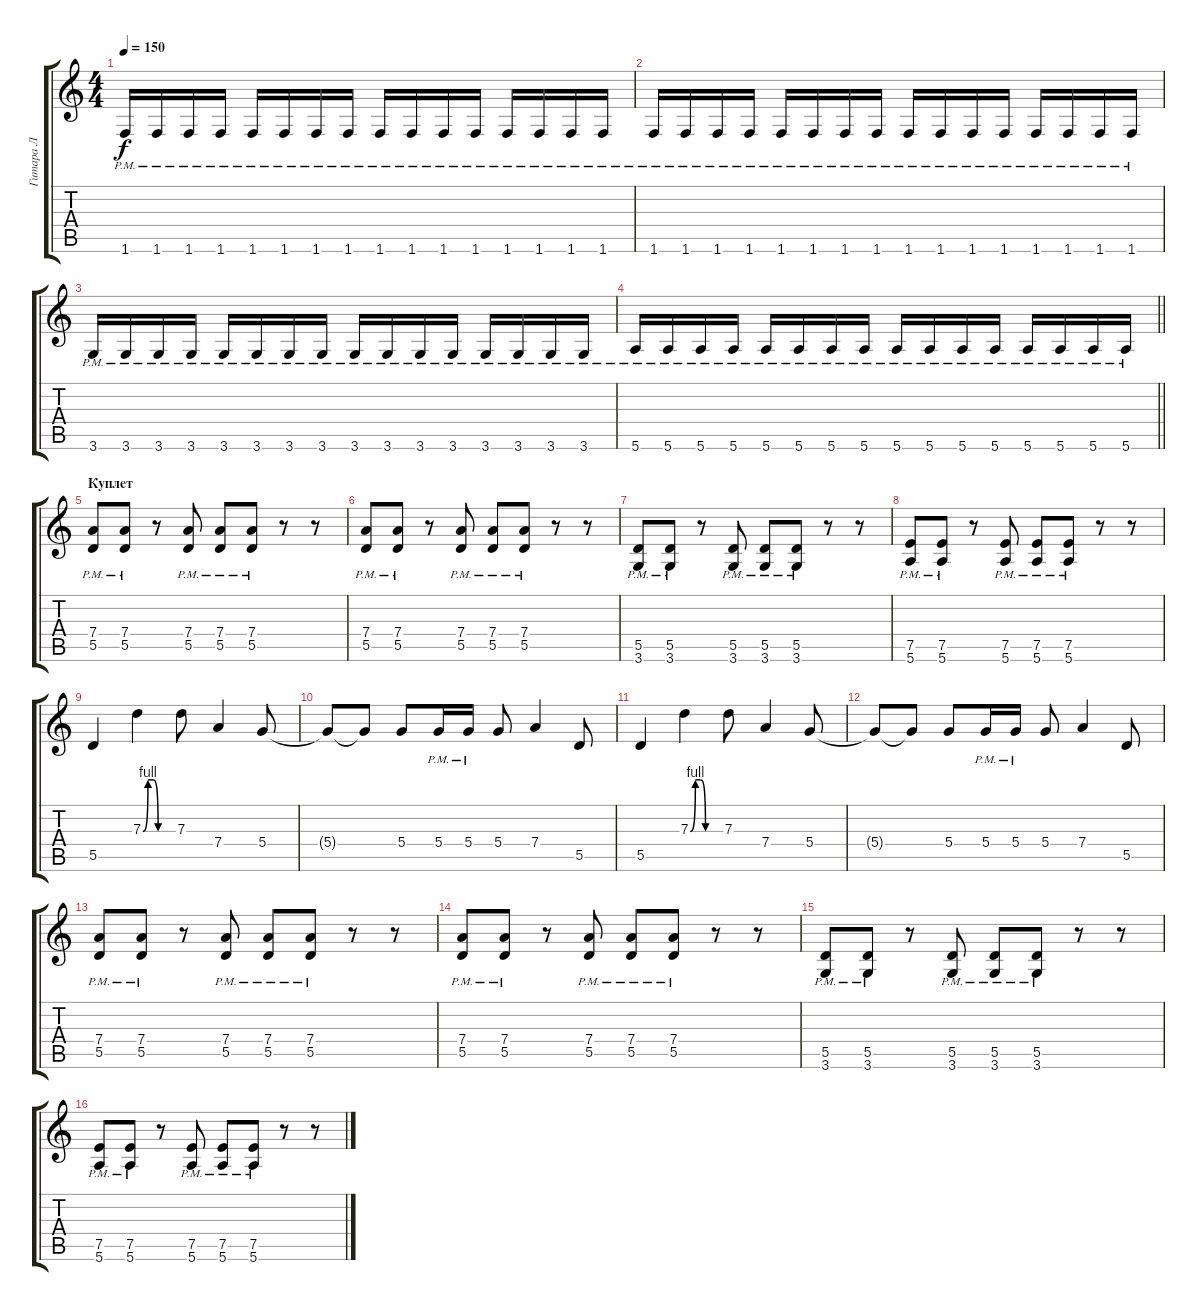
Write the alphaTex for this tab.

\track ("Гитара Л" "Гитара Л") {instrument distortionguitar}
\staff {score tabs}
\tuning (E4 B3 G3 D3 A2 E2) {hide}
\ts (4 4)
\tempo 150
\clef g2
\ks c
1.6{pm}.16{dy f} 1.6{pm}.16 1.6{pm}.16 1.6{pm}.16 1.6{pm}.16 1.6{pm}.16 1.6{pm}.16 1.6{pm}.16 1.6{pm}.16 1.6{pm}.16 1.6{pm}.16 1.6{pm}.16 1.6{pm}.16 1.6{pm}.16 1.6{pm}.16 1.6{pm}.16 |
1.6{pm}.16 1.6{pm}.16 1.6{pm}.16 1.6{pm}.16 1.6{pm}.16 1.6{pm}.16 1.6{pm}.16 1.6{pm}.16 1.6{pm}.16 1.6{pm}.16 1.6{pm}.16 1.6{pm}.16 1.6{pm}.16 1.6{pm}.16 1.6{pm}.16 1.6{pm}.16 |
3.6{pm}.16 3.6{pm}.16 3.6{pm}.16 3.6{pm}.16 3.6{pm}.16 3.6{pm}.16 3.6{pm}.16 3.6{pm}.16 3.6{pm}.16 3.6{pm}.16 3.6{pm}.16 3.6{pm}.16 3.6{pm}.16 3.6{pm}.16 3.6{pm}.16 3.6{pm}.16 |
\barLineRight lightlight
5.6{pm}.16 5.6{pm}.16 5.6{pm}.16 5.6{pm}.16 5.6{pm}.16 5.6{pm}.16 5.6{pm}.16 5.6{pm}.16 5.6{pm}.16 5.6{pm}.16 5.6{pm}.16 5.6{pm}.16 5.6{pm}.16 5.6{pm}.16 5.6{pm}.16 5.6{pm}.16 |
\section ("" "Куплет")
(7.4{pm} 5.5{pm}).8 (7.4{pm} 5.5{pm}).8 r.8 (7.4{pm} 5.5{pm}).8 (7.4{pm} 5.5{pm}).8 (7.4{pm} 5.5{pm}).8 r.8 r.8 |
(7.4{pm} 5.5{pm}).8 (7.4{pm} 5.5{pm}).8 r.8 (7.4{pm} 5.5{pm}).8 (7.4{pm} 5.5{pm}).8 (7.4{pm} 5.5{pm}).8 r.8 r.8 |
(5.5{pm} 3.6{pm}).8 (5.5{pm} 3.6{pm}).8 r.8 (5.5{pm} 3.6{pm}).8 (5.5{pm} 3.6{pm}).8 (5.5{pm} 3.6{pm}).8 r.8 r.8 |
(7.5{pm} 5.6{pm}).8 (7.5{pm} 5.6{pm}).8 r.8 (7.5{pm} 5.6{pm}).8 (7.5{pm} 5.6{pm}).8 (7.5{pm} 5.6{pm}).8 r.8 r.8 |
5.5.4 7.3{be (custom 0 0 10 4 20 4 30 0 60 0)}.4 7.3.8 7.4.4 5.4.8 |
5.4{t}.8 5.4{t}.8 5.4.8 5.4{pm}.16 5.4{pm}.16 5.4.8 7.4.4 5.5.8 |
5.5.4 7.3{be (custom 0 0 10 4 20 4 30 0 60 0)}.4 7.3.8 7.4.4 5.4.8 |
5.4{t}.8 5.4{t}.8 5.4.8 5.4{pm}.16 5.4{pm}.16 5.4.8 7.4.4 5.5.8 |
(7.4{pm} 5.5{pm}).8 (7.4{pm} 5.5{pm}).8 r.8 (7.4{pm} 5.5{pm}).8 (7.4{pm} 5.5{pm}).8 (7.4{pm} 5.5{pm}).8 r.8 r.8 |
(7.4{pm} 5.5{pm}).8 (7.4{pm} 5.5{pm}).8 r.8 (7.4{pm} 5.5{pm}).8 (7.4{pm} 5.5{pm}).8 (7.4{pm} 5.5{pm}).8 r.8 r.8 |
(5.5{pm} 3.6{pm}).8 (5.5{pm} 3.6{pm}).8 r.8 (5.5{pm} 3.6{pm}).8 (5.5{pm} 3.6{pm}).8 (5.5{pm} 3.6{pm}).8 r.8 r.8 |
(7.5{pm} 5.6{pm}).8 (7.5{pm} 5.6{pm}).8 r.8 (7.5{pm} 5.6{pm}).8 (7.5{pm} 5.6{pm}).8 (7.5{pm} 5.6{pm}).8 r.8 r.8
